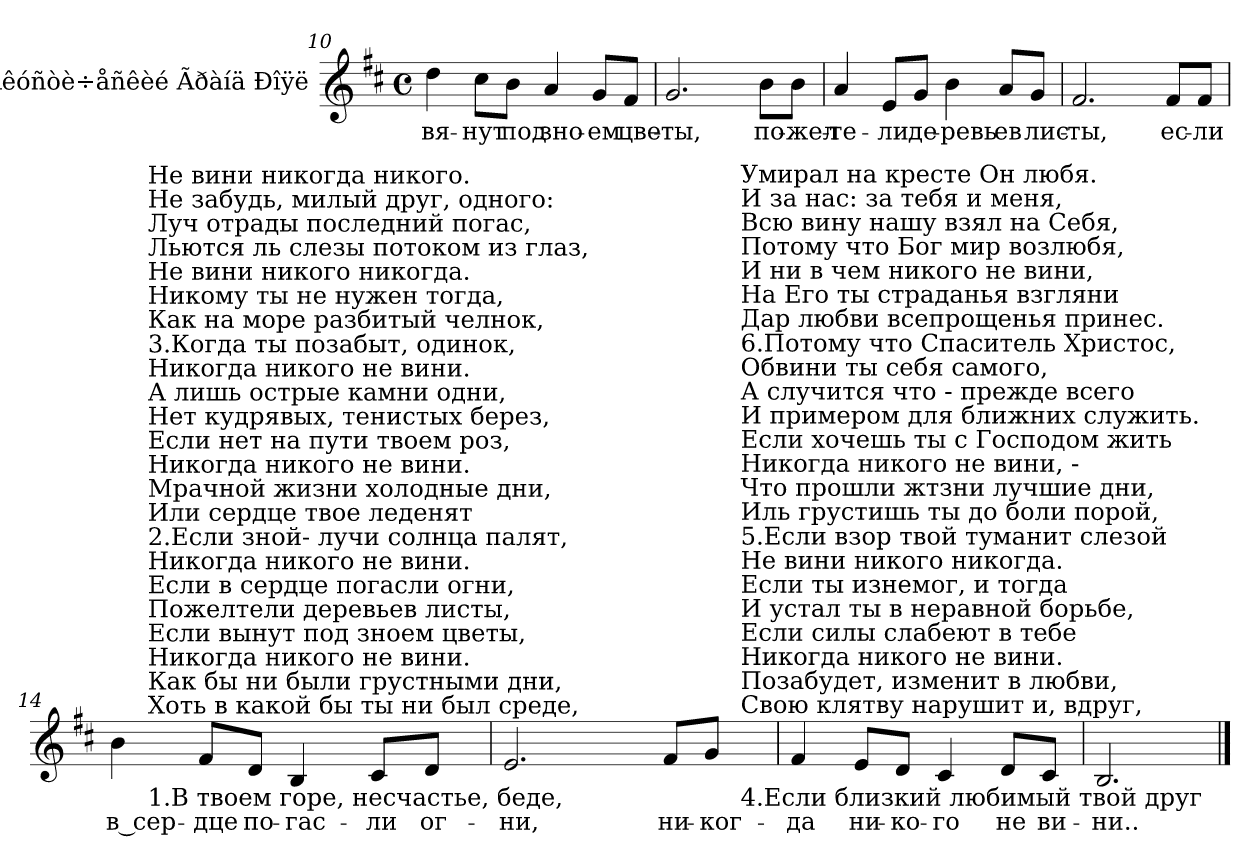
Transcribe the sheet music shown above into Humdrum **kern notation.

**kern	**text
*part1	*part1
*staff1	*staff1
*I"Àêóñòè÷åñêèé Ãðàíä Ðîÿë	*
!!LO:LB:g=z
*clefG2	*
*k[f#c#]	*
*b:	*
*M4/4	*
*met(c)	*
=10	=10
!	!LO:LY:b:color=#000000
4ddi\	вя-
!	!LO:LY:b:color=#000000
8cc#i\L	-нут
!	!LO:LY:b:color=#000000
8bi\J	под
!	!LO:LY:b:color=#000000
4ai/	зно-
!	!LO:LY:b:color=#000000
8gi/L	-ем
!	!LO:LY:b:color=#000000
8f#i/J	цве-
=11	=11
!	!LO:LY:b:color=#000000
2.gi/	-ты,
!	!LO:LY:b:color=#000000
8bi\L	по-
!	!LO:LY:b:color=#000000
8bi\J	-жел-
=12	=12
!	!LO:LY:b:color=#000000
4ai/	-те-
!	!LO:LY:b:color=#000000
8ei/L	-ли
!	!LO:LY:b:color=#000000
8gi/J	де-
!	!LO:LY:b:color=#000000
4bi\	-ревь-
!	!LO:LY:b:color=#000000
8ai/L	-ев
!	!LO:LY:b:color=#000000
8gi/J	лис-
=13	=13
!	!LO:LY:b:color=#000000
2.f#i/	-ты,
!	!LO:LY:b:color=#000000
8f#i/L	ес-
!	!LO:LY:b:color=#000000
8f#i/J	-ли
!!LO:LB:g=z
=14	=14
!	!LO:LY:b:color=#000000
*^	*
4bi\	16ryy	в сер-
.	128ryy	.
.	1024ryy	.
!	!LO:TX:b:t=1.В твоем горе, несчастье, беде,	!
!	!LO:TX:t=Хоть в какой бы ты ни был среде,	!
!	!LO:TX:t=Как бы ни были грустными дни,	!
!	!LO:TX:t=Никогда никого не вини.	!
!	!LO:TX:t=Если вынут под зноем цветы,	!
!	!LO:TX:t=Пожелтели деревьев листы,	!
!	!LO:TX:t=Если в сердце погасли огни,	!
!	!LO:TX:t=Никогда никого не вини.	!
!	!LO:TX:t=2.Если зной- лучи солнца палят,	!
!	!LO:TX:t=Или сердце твое леденят	!
!	!LO:TX:t=Мрачной жизни холодные дни,	!
!	!LO:TX:t=Никогда никого не вини.	!
!	!LO:TX:t=Если нет на пути твоем роз,	!
!	!LO:TX:t=Нет кудрявых, тенистых берез,	!
!	!LO:TX:t=А лишь острые камни одни,	!
!	!LO:TX:t=Никогда никого не вини.	!
!	!LO:TX:t=3.Когда ты позабыт, одинок,	!
!	!LO:TX:t=Как на море разбитый челнок,	!
!	!LO:TX:t=Никому ты не нужен тогда,	!
!	!LO:TX:t=Не вини никого никогда.	!
!	!LO:TX:t=Льются ль слезы потоком из глаз,	!
!	!LO:TX:t=Луч отрады последний погас,	!
!	!LO:TX:t=Не забудь, милый друг, одного&colon;	!
!	!LO:TX:t=Не вини никогда никого.	!
.	2ryy	.
!	!	!LO:LY:b:color=#000000
8f#i/L	.	-дце
!	!	!LO:LY:b:color=#000000
8di/J	.	по-
!	!	!LO:LY:b:color=#000000
4Bi/	.	-гас-
.	4ryy	.
!	!	!LO:LY:b:color=#000000
8c#i/L	.	-ли
.	8ryy	.
!	!	!LO:LY:b:color=#000000
8di/J	.	ог-
.	32ryy	.
.	64ryy	.
.	256..ryy	.
=15	=15	=15
!	!	!LO:LY:b:color=#000000
2.ei/	2ryy	-ни,
.	4ryy	.
!	!	!LO:LY:b:color=#000000
8f#i/L	8ryy	ни-
!	!	!LO:LY:b:color=#000000
8gi/J	32ryy	-ког-
.	64ryy	.
.	256.ryy	.
!	!LO:TX:b:t=4.Если близкий любимый твой друг	!
!	!LO:TX:t=Свою клятву нарушит и, вдруг,	!
!	!LO:TX:t=Позабудет, изменит в любви,	!
!	!LO:TX:t=Никогда никого не вини.	!
!	!LO:TX:t=Если силы слабеют в тебе	!
!	!LO:TX:t=И устал ты в неравной борьбе,	!
!	!LO:TX:t=Если ты изнемог, и тогда	!
!	!LO:TX:t=Не вини никого никогда.	!
!	!LO:TX:t=5.Если взор твой туманит слезой	!
!	!LO:TX:t=Иль грустишь ты до боли порой,	!
!	!LO:TX:t=Что прошли жтзни лучшие дни,	!
!	!LO:TX:t=Никогда никого не вини, -	!
!	!LO:TX:t=Если хочешь ты с Господом жить	!
!	!LO:TX:t=И примером для ближних служить.	!
!	!LO:TX:t=А случится что - прежде всего	!
!	!LO:TX:t=Обвини ты себя самого,	!
!	!LO:TX:t=6.Потому что Спаситель Христос,	!
!	!LO:TX:t=Дар любви всепрощенья принес.	!
!	!LO:TX:t=На Его ты страданья взгляни	!
!	!LO:TX:t=И ни в чем никого не вини,	!
!	!LO:TX:t=Потому что Бог мир  возлюбя,	!
!	!LO:TX:t=Всю вину нашу взял на Себя,	!
!	!LO:TX:t=И за нас&colon; за тебя и меня,	!
!	!LO:TX:t=Умирал на кресте Он любя.	!
.	16ryy	.
.	128ryy	.
.	512ryy	.
*v	*v	*
=16	=16
*^	*
!	!	!LO:LY:b:color=#000000
*v	*v	*
4f#i/	-да
!	!LO:LY:b:color=#000000
8ei/L	ни-
!	!LO:LY:b:color=#000000
8di/J	-ко-
!	!LO:LY:b:color=#000000
4c#i/	-го
!	!LO:LY:b:color=#000000
8di/L	не
!	!LO:LY:b:color=#000000
8c#i/J	ви-
=17	=17
!	!LO:LY:b:color=#000000
2.Bi/	-ни..
==	==
*-	*-
